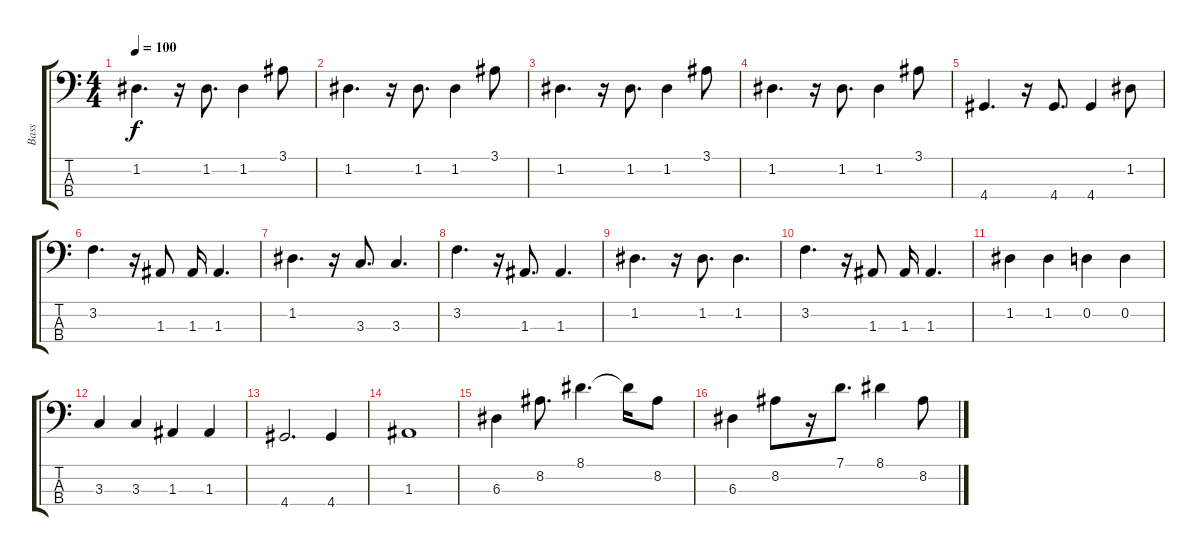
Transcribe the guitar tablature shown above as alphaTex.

\track ("Bass" "Bass") {instrument fretlessbass}
\staff {score tabs}
\tuning (G2 D2 A1 E1) {hide}
\ts (4 4)
\tempo 100
\clef f4
\ks c
1.2.4{d dy f} r.16 1.2.8{d} 1.2.4 3.1.8 |
1.2.4{d} r.16 1.2.8{d} 1.2.4 3.1.8 |
1.2.4{d} r.16 1.2.8{d} 1.2.4 3.1.8 |
1.2.4{d} r.16 1.2.8{d} 1.2.4 3.1.8 |
4.4.4{d} r.16 4.4.8{d} 4.4.4 1.2.8 |
3.2.4{d} r.16 1.3.8 1.3.16 1.3.4{d} |
1.2.4{d} r.16 3.3.8{d} 3.3.4{d} |
3.2.4{d} r.16 1.3.8{d} 1.3.4{d} |
1.2.4{d} r.16 1.2.8{d} 1.2.4{d} |
3.2.4{d} r.16 1.3.8 1.3.16 1.3.4{d} |
1.2.4 1.2.4 0.2.4 0.2.4 |
3.3.4 3.3.4 1.3.4 1.3.4 |
4.4.2{d} 4.4.4 |
1.3.1 |
6.3.4 8.2.8{d} 8.1.4{d} 8.1{t}.16 8.2.8 |
6.3.4 8.2.8 r.16 7.1.8{d} 8.1.4 8.2.8
